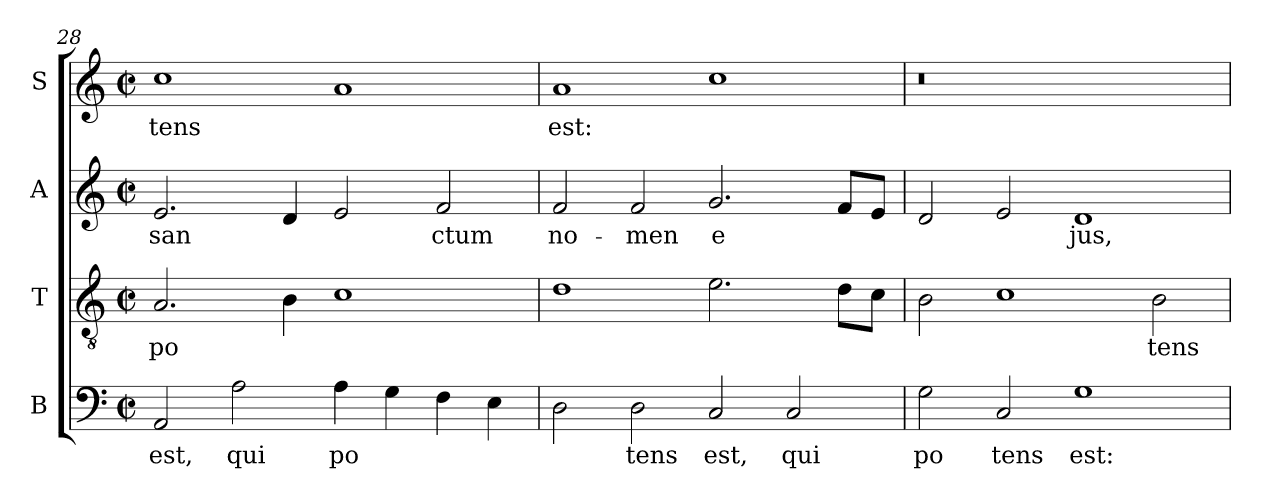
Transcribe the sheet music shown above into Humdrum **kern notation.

**kern	**text	**kern	**text	**kern	**text	**kern	**text
*part4	*part4	*part3	*part3	*part2	*part2	*part1	*part1
*staff4	*staff4	*staff3	*staff3	*staff2	*staff2	*staff1	*staff1
*I"B	*	*I"T	*	*I"A	*	*I"S	*
*I'B	*	*I'T	*	*I'A	*	*I'S	*
!!LO:LB:g=z
*clefF4	*	*clefGv2	*	*clefG2	*	*clefG2	*
*k[]	*	*k[]	*	*k[]	*	*k[]	*
*C:	*	*C:	*	*C:	*	*C:	*
*M2/2	*	*M2/2	*	*M2/2	*	*M2/2	*
*met(c|)	*	*met(c|)	*	*met(c|)	*	*met(c|)	*
=28	=28	=28	=28	=28	=28	=28	=28
!	!LO:LY:b:cj	!	!LO:LY:b:cj	!	!LO:LY:b:cj	!	!LO:LY:b:cj
2AA/	est,	2.A/	po	2.e/	san-	1cc	-tens
!	!LO:LY:b:cj	!	!	!	!	!	!
2A\	qui	.	.	.	.	.	.
!	!	!	!LO:LY:b:cj	!	!LO:LY:b:cj	!	!
.	.	4B\	.	4d/	--	.	.
!	!LO:LY:b:cj	!	!LO:LY:b:cj	!	!LO:LY:b:cj	!	!LO:LY:b:cj
4A\	po	1c	.	2e/	--	1a	.
!	!LO:LY:b:cj	!	!	!	!	!	!
4G\	.	.	.	.	.	.	.
!	!LO:LY:b:cj	!	!	!	!LO:LY:b:cj	!	!
4F\	.	.	.	2f/	-ctum	.	.
!	!LO:LY:b:cj	!	!	!	!	!	!
4E\	.	.	.	.	.	.	.
=29	=29	=29	=29	=29	=29	=29	=29
!	!LO:LY:b:cj	!	!LO:LY:b:cj	!	!LO:LY:b:cj	!	!LO:LY:b:cj
2D\	.	1d	.	2f/	no-	1a	est:
!	!LO:LY:b:cj	!	!	!	!LO:LY:b:cj	!	!
2D\	tens	.	.	2f/	-men	.	.
!	!LO:LY:b:cj	!	!LO:LY:b:cj	!	!LO:LY:b:cj	!	!LO:LY:b:cj
2C/	est,	2.e\	.	2.g/	e-	1cc	.
!	!LO:LY:b:cj	!	!	!	!	!	!
2C/	qui	.	.	.	.	.	.
!	!	!	!LO:LY:b:cj	!	!LO:LY:b:cj	!	!
.	.	8d\L	.	8f/L	--	.	.
!	!	!	!LO:LY:b:cj	!	!LO:LY:b:cj	!	!
.	.	8c\J	.	8e/J	--	.	.
=30	=30	=30	=30	=30	=30	=30	=30
!	!LO:LY:b:cj	!	!LO:LY:b:cj	!	!LO:LY:b:cj	!	!
2G\	po	2B\	.	2d/	--	0r	.
!	!LO:LY:b:cj	!	!LO:LY:b:cj	!	!LO:LY:b:cj	!	!
2C/	tens	1c	.	2e/	--	.	.
!	!LO:LY:b:cj	!	!	!	!LO:LY:b:cj	!	!
1G	est:	.	.	1d	-jus,	.	.
!	!	!	!LO:LY:b:cj	!	!	!	!
.	.	2B\	tens	.	.	.	.
=	=	=	=	=	=	=	=
*-	*-	*-	*-	*-	*-	*-	*-
